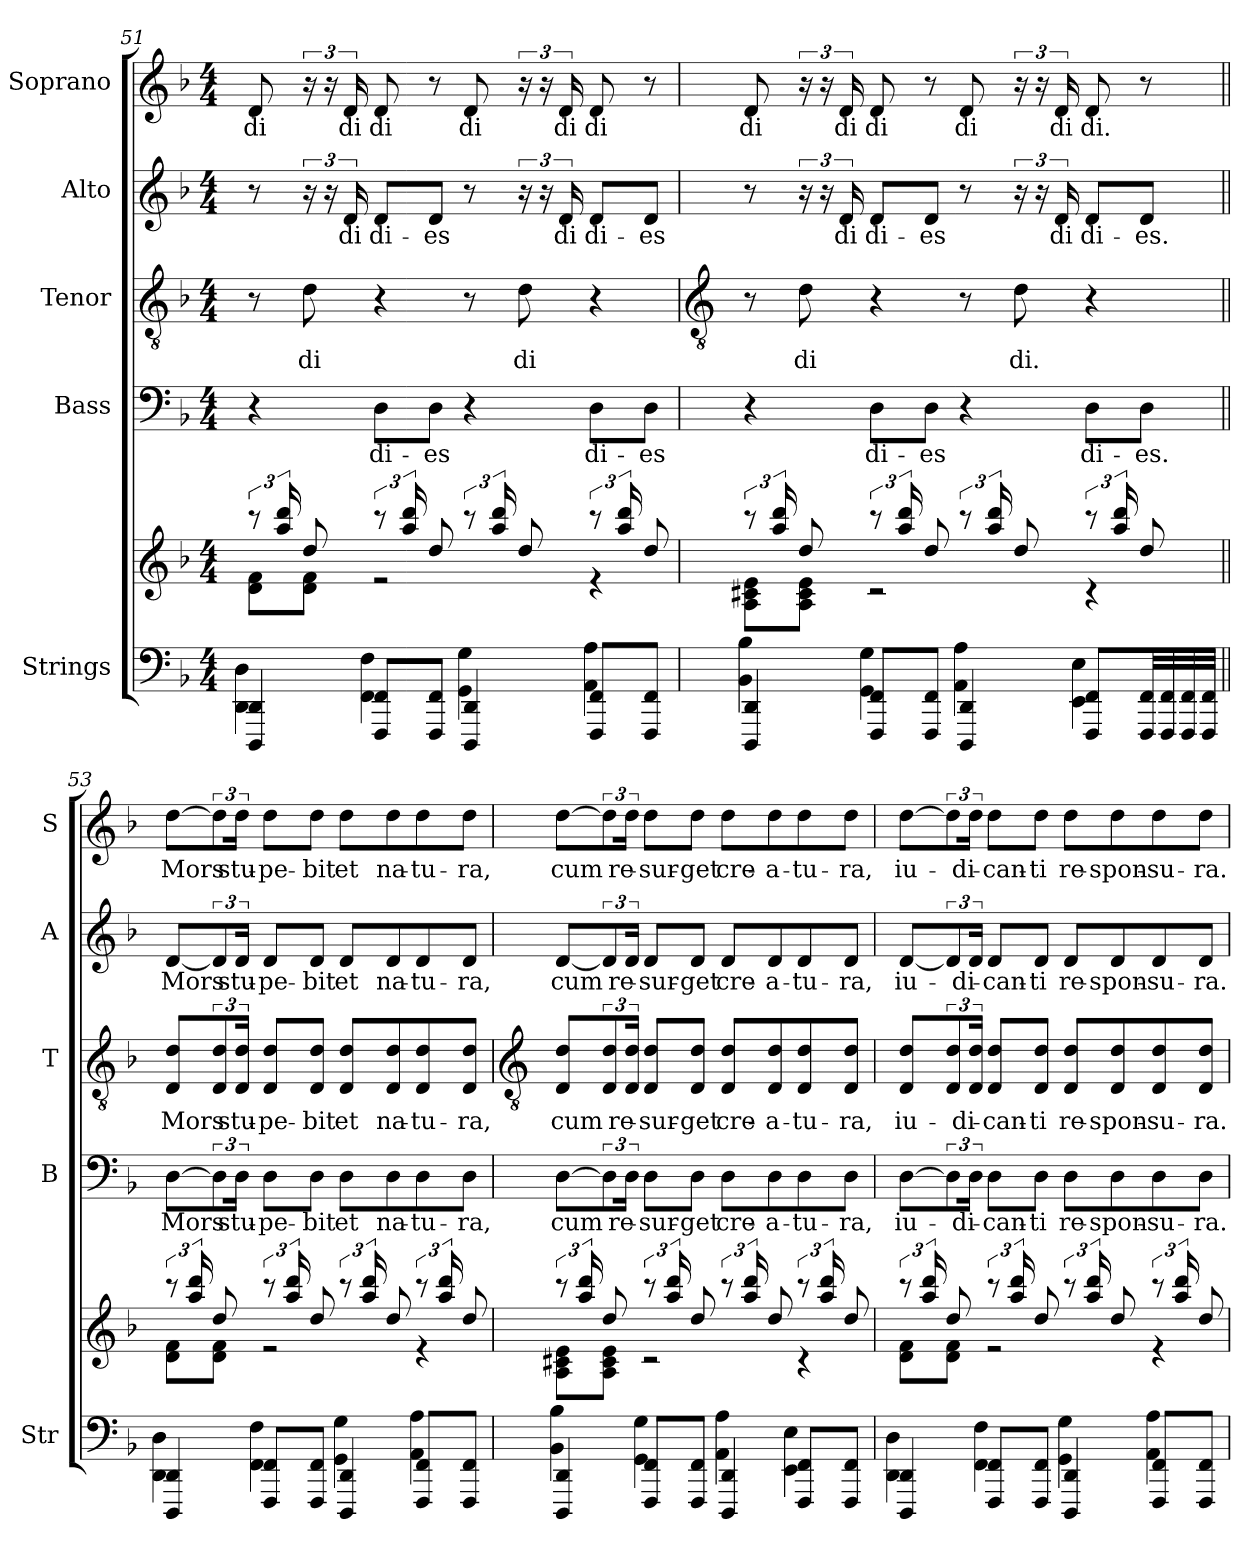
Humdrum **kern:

**kern	**kern	**kern	**text	**kern	**text	**kern	**text	**kern	**text
*part5	*part5	*part4	*part4	*part3	*part3	*part2	*part2	*part1	*part1
*staff6	*staff5	*staff4	*staff4	*staff3	*staff3	*staff2	*staff2	*staff1	*staff1
*I"Strings	*	*I"Bass	*	*I"Tenor	*	*I"Alto	*	*I"Soprano	*
*I'Str	*	*I'B	*	*I'T	*	*I'A	*	*I'S	*
*clefF4	*clefG2	*clefF4	*	*clefGv2	*	*clefG2	*	*clefG2	*
*k[b-]	*k[b-]	*k[b-]	*	*k[b-]	*	*k[b-]	*	*k[b-]	*
*F:	*F:	*F:	*	*F:	*	*F:	*	*F:	*
*M4/4	*M4/4	*M4/4	*	*M4/4	*	*M4/4	*	*M4/4	*
=51	=51	=51	=51	=51	=51	=51	=51	=51	=51
*^	*^	*	*	*	*	*	*	*	*
!	!	!	!	!	!	!	!	!	!	!	!LO:LY:b
4DDD/ 4DD/	4DD\ 4D\	12r	8d\ 8f\L	4r	.	8r	.	8r	.	8d	di
.	.	24aa/ 24ddd/LL	.	.	.	.	.	.	.	.	.
!	!	!	!	!	!	!	!LO:LY:b	!	!	!	!
.	.	8dd/J	8d\ 8f\J	.	.	8d	di	24r	.	24r	.
.	.	.	.	.	.	.	.	24r	.	24r	.
!	!	!	!	!	!	!	!	!	!LO:LY:b	!	!LO:LY:b
.	.	.	.	.	.	.	.	24d	di	24d	di
!	!	!	!	!	!LO:LY:b	!	!	!	!LO:LY:b	!	!LO:LY:b
8FFF/ 8FF/L	4FF\ 4F\	12r	2r	8DL	di-	4r	.	8dL	di-	8d	di
.	.	24aa/ 24ddd/LL	.	.	.	.	.	.	.	.	.
!	!	!	!	!	!LO:LY:b	!	!	!	!LO:LY:b	!	!
8FFF/ 8FF/J	.	8dd/J	.	8DJ	-es	.	.	8dJ	-es	8r	.
!	!	!	!	!	!	!	!	!	!	!	!LO:LY:b
4DDD/ 4DD/	4GG\ 4G\	12r	.	4r	.	8r	.	8r	.	8d	di
.	.	24aa/ 24ddd/LL	.	.	.	.	.	.	.	.	.
!	!	!	!	!	!	!	!LO:LY:b	!	!	!	!
.	.	8dd/J	.	.	.	8d	di	24r	.	24r	.
.	.	.	.	.	.	.	.	24r	.	24r	.
!	!	!	!	!	!	!	!	!	!LO:LY:b	!	!LO:LY:b
.	.	.	.	.	.	.	.	24d	di	24d	di
!	!	!	!	!	!LO:LY:b	!	!	!	!LO:LY:b	!	!LO:LY:b
8FFF/ 8FF/L	4AA\ 4A\	12r	4r	8DL	di-	4r	.	8dL	di-	8d	di
.	.	24aa/ 24ddd/LL	.	.	.	.	.	.	.	.	.
!	!	!	!	!	!LO:LY:b	!	!	!	!LO:LY:b	!	!
8FFF/ 8FF/J	.	8dd/J	.	8DJ	-es	.	.	8dJ	-es	8r	.
!!LO:LB:g=z
=52	=52	=52	=52	=52	=52	=52	=52	=52	=52	=52	=52
*	*	*	*	*	*	*clefGv2	*	*	*	*	*
!	!	!	!	!	!	!	!	!	!	!	!LO:LY:b
4DDD/ 4DD/	4BB-\ 4B-\	12r	8A\ 8c#X\ 8e\L	4r	.	8r	.	8r	.	8d	di
.	.	24aa/ 24ddd/LL	.	.	.	.	.	.	.	.	.
!	!	!	!	!	!	!	!LO:LY:b	!	!	!	!
.	.	8dd/J	8A\ 8c#\ 8e\J	.	.	8d	di	24r	.	24r	.
.	.	.	.	.	.	.	.	24r	.	24r	.
!	!	!	!	!	!	!	!	!	!LO:LY:b	!	!LO:LY:b
.	.	.	.	.	.	.	.	24d	di	24d	di
!	!	!	!	!	!LO:LY:b	!	!	!	!LO:LY:b	!	!LO:LY:b
8FFF/ 8FF/L	4GG\ 4G\	12r	2r	8DL	di-	4r	.	8dL	di-	8d	di
.	.	24aa/ 24ddd/LL	.	.	.	.	.	.	.	.	.
!	!	!	!	!	!LO:LY:b	!	!	!	!LO:LY:b	!	!
8FFF/ 8FF/J	.	8dd/J	.	8DJ	-es	.	.	8dJ	-es	8r	.
!	!	!	!	!	!	!	!	!	!	!	!LO:LY:b
4DDD/ 4DD/	4AA\ 4A\	12r	.	4r	.	8r	.	8r	.	8d	di
.	.	24aa/ 24ddd/LL	.	.	.	.	.	.	.	.	.
!	!	!	!	!	!	!	!LO:LY:b	!	!	!	!
.	.	8dd/J	.	.	.	8d	di.	24r	.	24r	.
.	.	.	.	.	.	.	.	24r	.	24r	.
!	!	!	!	!	!	!	!	!	!LO:LY:b	!	!LO:LY:b
.	.	.	.	.	.	.	.	24d	di	24d	di
!	!	!	!	!	!LO:LY:b	!	!	!	!LO:LY:b	!	!LO:LY:b
8FFF/ 8FF/L	4EE\ 4E\	12r	4r	8DL	di-	4r	.	8dL	di-	8d	di.
.	.	24aa/ 24ddd/LL	.	.	.	.	.	.	.	.	.
!	!	!	!	!	!LO:LY:b	!	!	!	!LO:LY:b	!	!
32FFF/ 32FF/LL	.	8dd/J	.	8DJ	-es.	.	.	8dJ	-es.	8r	.
32FFF/ 32FF/	.	.	.	.	.	.	.	.	.	.	.
32FFF/ 32FF/	.	.	.	.	.	.	.	.	.	.	.
32FFF/ 32FF/JJJ	.	.	.	.	.	.	.	.	.	.	.
=53||	=53||	=53||	=53||	=53||	=53||	=53||	=53||	=53||	=53||	=53||	=53||
!	!	!	!	!	!LO:LY:b	!	!LO:LY:b	!	!LO:LY:b	!	!LO:LY:b
4DDD/ 4DD/	4DD\ 4D\	12r	8d\ 8f\L	[8DL	Mors	8D 8dL	Mors	[8dL	Mors	[8ddL	Mors
.	.	24aa/ 24ddd/LL	.	.	.	.	.	.	.	.	.
.	.	8dd/J	8d\ 8f\J	12D]	.	12D 12d	.	12d]	.	12dd]	.
!	!	!	!	!	!LO:LY:b	!	!LO:LY:b	!	!LO:LY:b	!	!LO:LY:b
.	.	.	.	24DJ	stu-	24D 24dJ	stu-	24dJ	stu-	24ddJ	stu-
!	!	!	!	!	!LO:LY:b	!	!LO:LY:b	!	!LO:LY:b	!	!LO:LY:b
8FFF/ 8FF/L	4FF\ 4F\	12r	2r	8DL	-pe-	8D 8dL	-pe-	8dL	-pe-	8ddL	-pe-
.	.	24aa/ 24ddd/LL	.	.	.	.	.	.	.	.	.
!	!	!	!	!	!LO:LY:b	!	!LO:LY:b	!	!LO:LY:b	!	!LO:LY:b
8FFF/ 8FF/J	.	8dd/J	.	8DJ	-bit	8D 8dJ	-bit	8dJ	-bit	8ddJ	-bit
!	!	!	!	!	!LO:LY:b	!	!LO:LY:b	!	!LO:LY:b	!	!LO:LY:b
4DDD/ 4DD/	4GG\ 4G\	12r	.	8DL	et	8D 8dL	et	8dL	et	8ddL	et
.	.	24aa/ 24ddd/LL	.	.	.	.	.	.	.	.	.
!	!	!	!	!	!LO:LY:b	!	!LO:LY:b	!	!LO:LY:b	!	!LO:LY:b
.	.	8dd/J	.	8D	na-	8D 8d	na-	8d	na-	8dd	na-
!	!	!	!	!	!LO:LY:b	!	!LO:LY:b	!	!LO:LY:b	!	!LO:LY:b
8FFF/ 8FF/L	4AA\ 4A\	12r	4r	8D	-tu-	8D 8d	-tu-	8d	-tu-	8dd	-tu-
.	.	24aa/ 24ddd/LL	.	.	.	.	.	.	.	.	.
!	!	!	!	!	!LO:LY:b	!	!LO:LY:b	!	!LO:LY:b	!	!LO:LY:b
8FFF/ 8FF/J	.	8dd/J	.	8DJ	-ra,	8D 8dJ	-ra,	8dJ	-ra,	8ddJ	-ra,
!!LO:LB:g=z
=54	=54	=54	=54	=54	=54	=54	=54	=54	=54	=54	=54
*	*	*	*	*	*	*clefGv2	*	*	*	*	*
!	!	!	!	!	!LO:LY:b	!	!LO:LY:b	!	!LO:LY:b	!	!LO:LY:b
4DDD/ 4DD/	4BB-\ 4B-\	12r	8A\ 8c#X\ 8e\L	[8DL	cum	8D 8dL	cum	[8dL	cum	[8ddL	cum
.	.	24aa/ 24ddd/LL	.	.	.	.	.	.	.	.	.
.	.	8dd/J	8A\ 8c#\ 8e\J	12D]	.	12D 12d	.	12d]	.	12dd]	.
!	!	!	!	!	!LO:LY:b	!	!LO:LY:b	!	!LO:LY:b	!	!LO:LY:b
.	.	.	.	24DJ	re-	24D 24dJ	re-	24dJ	re-	24ddJ	re-
!	!	!	!	!	!LO:LY:b	!	!LO:LY:b	!	!LO:LY:b	!	!LO:LY:b
8FFF/ 8FF/L	4GG\ 4G\	12r	2r	8DL	-sur-	8D 8dL	-sur-	8dL	-sur-	8ddL	-sur-
.	.	24aa/ 24ddd/LL	.	.	.	.	.	.	.	.	.
!	!	!	!	!	!LO:LY:b	!	!LO:LY:b	!	!LO:LY:b	!	!LO:LY:b
8FFF/ 8FF/J	.	8dd/J	.	8DJ	-get	8D 8dJ	-get	8dJ	-get	8ddJ	-get
!	!	!	!	!	!LO:LY:b	!	!LO:LY:b	!	!LO:LY:b	!	!LO:LY:b
4DDD/ 4DD/	4AA\ 4A\	12r	.	8DL	cre-	8D 8dL	cre-	8dL	cre-	8ddL	cre-
.	.	24aa/ 24ddd/LL	.	.	.	.	.	.	.	.	.
!	!	!	!	!	!LO:LY:b	!	!LO:LY:b	!	!LO:LY:b	!	!LO:LY:b
.	.	8dd/J	.	8D	-a-	8D 8d	-a-	8d	-a-	8dd	-a-
!	!	!	!	!	!LO:LY:b	!	!LO:LY:b	!	!LO:LY:b	!	!LO:LY:b
8FFF/ 8FF/L	4EE\ 4E\	12r	4r	8D	-tu-	8D 8d	-tu-	8d	-tu-	8dd	-tu-
.	.	24aa/ 24ddd/LL	.	.	.	.	.	.	.	.	.
!	!	!	!	!	!LO:LY:b	!	!LO:LY:b	!	!LO:LY:b	!	!LO:LY:b
8FFF/ 8FF/J	.	8dd/J	.	8DJ	-ra,	8D 8dJ	-ra,	8dJ	-ra,	8ddJ	-ra,
=55	=55	=55	=55	=55	=55	=55	=55	=55	=55	=55	=55
!	!	!	!	!	!LO:LY:b	!	!LO:LY:b	!	!LO:LY:b	!	!LO:LY:b
4DDD/ 4DD/	4DD\ 4D\	12r	8d\ 8f\L	[8DL	iu-	8D 8dL	iu-	[8dL	iu-	[8ddL	iu-
.	.	24aa/ 24ddd/LL	.	.	.	.	.	.	.	.	.
.	.	8dd/J	8d\ 8f\J	12D]	.	12D 12d	.	12d]	.	12dd]	.
!	!	!	!	!	!LO:LY:b	!	!LO:LY:b	!	!LO:LY:b	!	!LO:LY:b
.	.	.	.	24DJ	-di-	24D 24dJ	-di-	24dJ	-di-	24ddJ	-di-
!	!	!	!	!	!LO:LY:b	!	!LO:LY:b	!	!LO:LY:b	!	!LO:LY:b
8FFF/ 8FF/L	4FF\ 4F\	12r	2r	8DL	-can-	8D 8dL	-can-	8dL	-can-	8ddL	-can-
.	.	24aa/ 24ddd/LL	.	.	.	.	.	.	.	.	.
!	!	!	!	!	!LO:LY:b	!	!LO:LY:b	!	!LO:LY:b	!	!LO:LY:b
8FFF/ 8FF/J	.	8dd/J	.	8DJ	-ti	8D 8dJ	-ti	8dJ	-ti	8ddJ	-ti
!	!	!	!	!	!LO:LY:b	!	!LO:LY:b	!	!LO:LY:b	!	!LO:LY:b
4DDD/ 4DD/	4GG\ 4G\	12r	.	8DL	re-	8D 8dL	re-	8dL	re-	8ddL	re-
.	.	24aa/ 24ddd/LL	.	.	.	.	.	.	.	.	.
!	!	!	!	!	!LO:LY:b	!	!LO:LY:b	!	!LO:LY:b	!	!LO:LY:b
.	.	8dd/J	.	8D	-spon-	8D 8d	-spon-	8d	-spon-	8dd	-spon-
!	!	!	!	!	!LO:LY:b	!	!LO:LY:b	!	!LO:LY:b	!	!LO:LY:b
8FFF/ 8FF/L	4AA\ 4A\	12r	4r	8D	-su-	8D 8d	-su-	8d	-su-	8dd	-su-
.	.	24aa/ 24ddd/LL	.	.	.	.	.	.	.	.	.
!	!	!	!	!	!LO:LY:b	!	!LO:LY:b	!	!LO:LY:b	!	!LO:LY:b
8FFF/ 8FF/J	.	8dd/J	.	8DJ	-ra.	8D 8dJ	-ra.	8dJ	-ra.	8ddJ	-ra.
*v	*v	*	*	*	*	*	*	*	*	*	*
*	*v	*v	*	*	*	*	*	*	*	*
=	=	=	=	=	=	=	=	=	=
*-	*-	*-	*-	*-	*-	*-	*-	*-	*-
